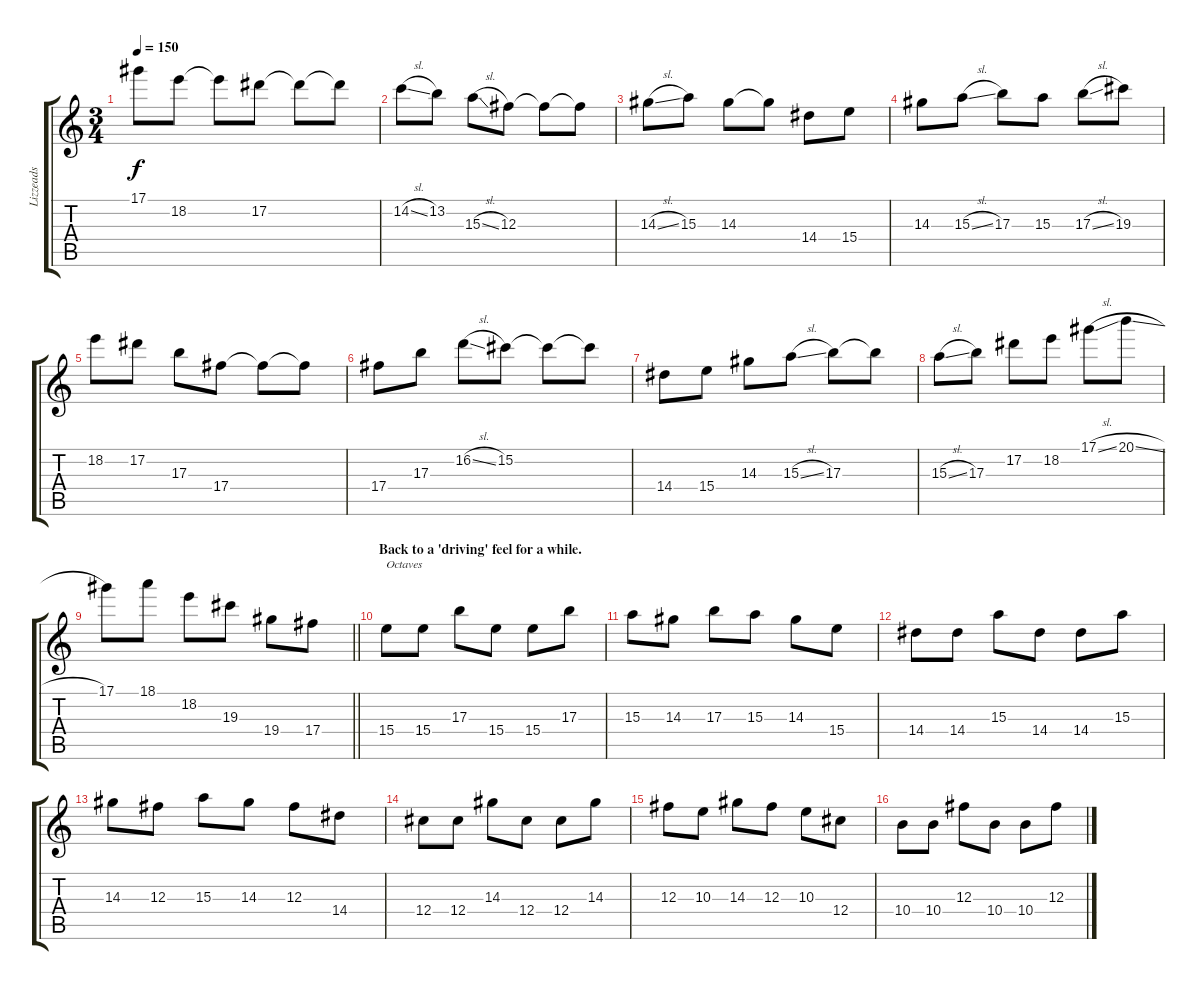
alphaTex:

\track ("Lizzeads" "Lizzeads") {instrument overdrivenguitar}
\staff {score tabs}
\tuning (Eb4 Bb3 Gb3 Db3 Ab2 Eb2) {hide}
\ts (3 4)
\tempo 150
\clef g2
\ks c
17.1.8{dy f} 18.2.8 18.2{t}.8 17.2.8 17.2{t}.8 17.2{t}.8 |
14.2{sl}.8 13.2.8 15.3{sl}.8 12.3.8 12.3{t}.8 12.3{t}.8 |
14.3{sl}.8 15.3.8 14.3.8 14.3{t}.8 14.4.8 15.4.8 |
14.3.8 15.3{sl}.8 17.3.8 15.3.8 17.3{sl}.8 19.3.8 |
18.2.8 17.2.8 17.3.8 17.4.8 17.4{t}.8 17.4{t}.8 |
17.4.8 17.3.8 16.2{sl}.8 15.2.8 15.2{t}.8 15.2{t}.8 |
14.4.8 15.4.8 14.3.8 15.3{sl}.8 17.3.8 17.3{t}.8 |
15.3{sl}.8 17.3.8 17.2.8 18.2.8 17.1{sl}.8 20.1{sl}.8 |
\barLineRight lightlight
17.1.8 18.1.8 18.2.8 19.3.8 19.4.8 17.4.8 |
\section ("" "Back to a 'driving' feel for a while.")
15.4.8{txt "Octaves"} 15.4.8 17.3.8 15.4.8 15.4.8 17.3.8 |
15.3.8 14.3.8 17.3.8 15.3.8 14.3.8 15.4.8 |
14.4.8 14.4.8 15.3.8 14.4.8 14.4.8 15.3.8 |
14.3.8 12.3.8 15.3.8 14.3.8 12.3.8 14.4.8 |
12.4.8 12.4.8 14.3.8 12.4.8 12.4.8 14.3.8 |
12.3.8 10.3.8 14.3.8 12.3.8 10.3.8 12.4.8 |
10.4.8 10.4.8 12.3.8 10.4.8 10.4.8 12.3.8
